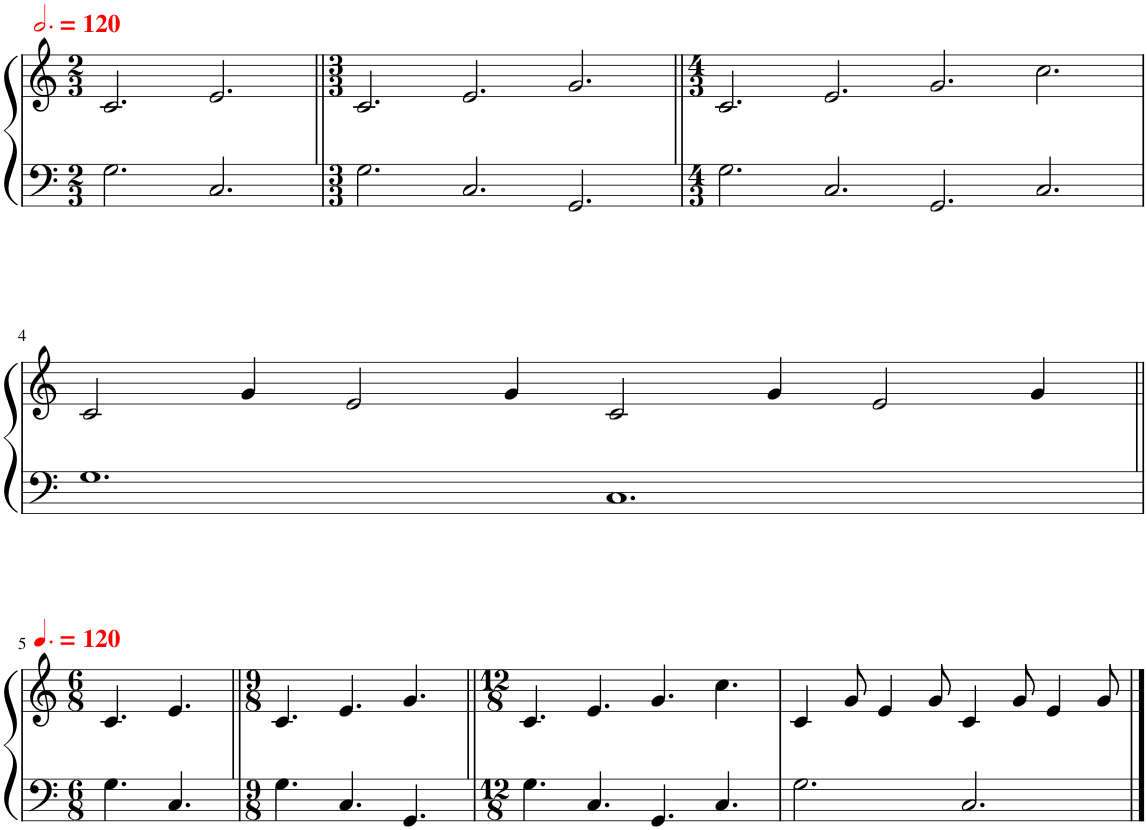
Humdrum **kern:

**kern	**kern
*part1	*part1
*staff2	*staff1
*I"Piano	*
*I'Pno.	*
*clefF4	*clefG2
*k[]	*k[]
*M2/3	*M2/3
*MM360	*MM360
=1	=1
[3%2G\	[3%2c/
12ryy	12ryy
2.C/	2.e/
=2||	=2||
*M3/3	*M3/3
2.G\	2.c/
12G\]	12c/]
[4C/	[4e/
12%5ryy	12%5ryy
2.GG/	2.g/
=3||	=3||
*M4/3	*M4/3
2.G\	2.c/
2C/]	2e/]
[12%7C/	[12%7e/
2.GG/	2.g/
2.C/	2.cc\
!!LO:LB:g=z
=4	=4
[3%4G	2c/
.	6e/]
.	4g/
.	2e/
6C/]	.
.	[12g/
1.C	2c/
.	4g/
.	2e/
.	4g/
!!LO:LB:g=z
=5||	=5||
*M6/8	*M6/8
*	*MM180
4.G\	4.c/
6G]	6g/]
4.C/	4.e/
=6||	=6||
*M9/8	*M9/8
4.G\	4.c/
4.C/	4.e/
4.GG/	4.g/
=7||	=7||
*M12/8	*M12/8
4.G\	4.c/
4.C/	4.e/
4.GG/	4.g/
4.C/	4.cc\
=8	=8
2.G\	4c/
.	8g/
.	4e/
.	8g/
2.C/	4c/
.	8g/
.	4e/
.	8g/
==	==
*-	*-
